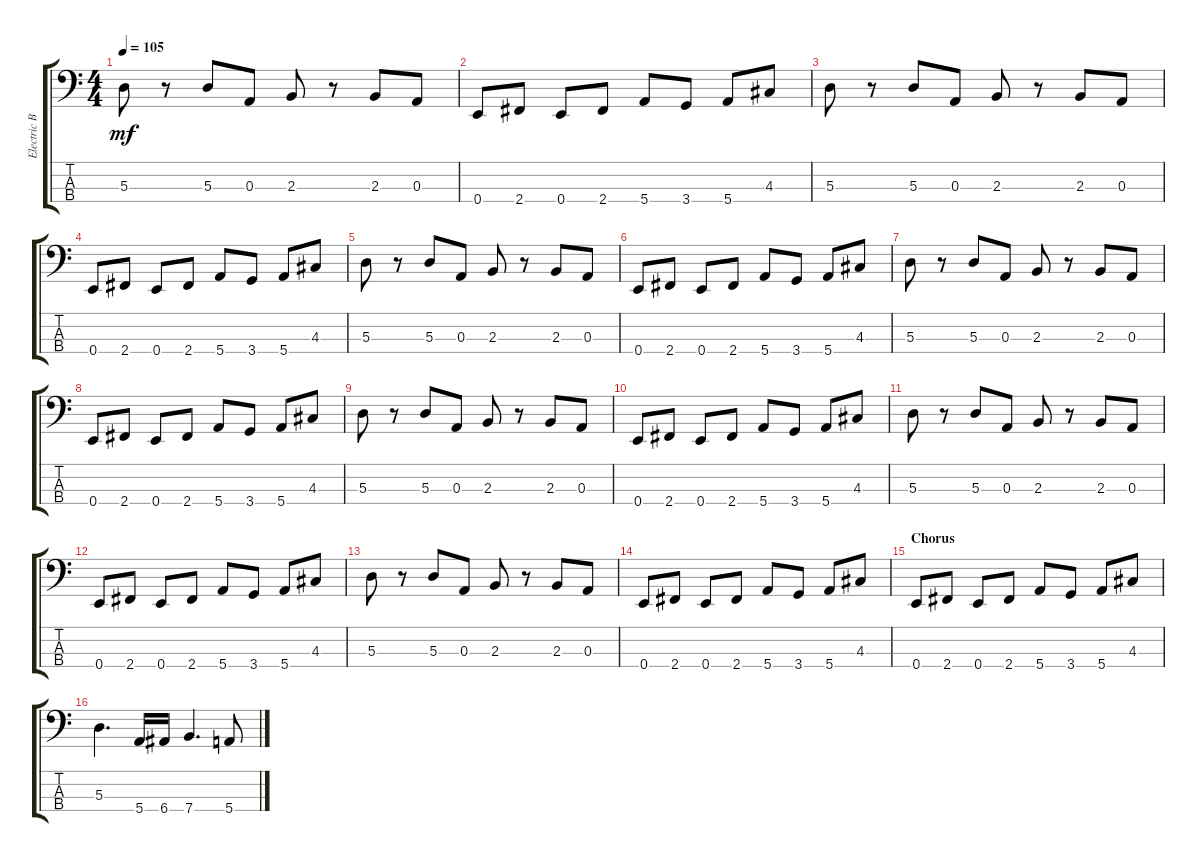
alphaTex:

\track ("Electric Bass" "Electric B") {instrument electricbassfinger}
\staff {score tabs}
\tuning (G2 D2 A1 E1) {hide}
\ts (4 4)
\tempo 105
\clef f4
\ks c
5.3.8{dy mf} r.8 5.3.8 0.3.8 2.3.8 r.8 2.3.8 0.3.8 |
0.4.8 2.4.8 0.4.8 2.4.8 5.4.8 3.4.8 5.4.8 4.3.8 |
5.3.8 r.8 5.3.8 0.3.8 2.3.8 r.8 2.3.8 0.3.8 |
0.4.8 2.4.8 0.4.8 2.4.8 5.4.8 3.4.8 5.4.8 4.3.8 |
5.3.8 r.8 5.3.8 0.3.8 2.3.8 r.8 2.3.8 0.3.8 |
0.4.8 2.4.8 0.4.8 2.4.8 5.4.8 3.4.8 5.4.8 4.3.8 |
5.3.8 r.8 5.3.8 0.3.8 2.3.8 r.8 2.3.8 0.3.8 |
0.4.8 2.4.8 0.4.8 2.4.8 5.4.8 3.4.8 5.4.8 4.3.8 |
5.3.8 r.8 5.3.8 0.3.8 2.3.8 r.8 2.3.8 0.3.8 |
0.4.8 2.4.8 0.4.8 2.4.8 5.4.8 3.4.8 5.4.8 4.3.8 |
5.3.8 r.8 5.3.8 0.3.8 2.3.8 r.8 2.3.8 0.3.8 |
0.4.8 2.4.8 0.4.8 2.4.8 5.4.8 3.4.8 5.4.8 4.3.8 |
5.3.8 r.8 5.3.8 0.3.8 2.3.8 r.8 2.3.8 0.3.8 |
0.4.8 2.4.8 0.4.8 2.4.8 5.4.8 3.4.8 5.4.8 4.3.8 |
\section ("" "Chorus")
0.4.8 2.4.8 0.4.8 2.4.8 5.4.8 3.4.8 5.4.8 4.3.8 |
5.3.4{d} 5.4.16 6.4.16 7.4.4{d} 5.4.8
